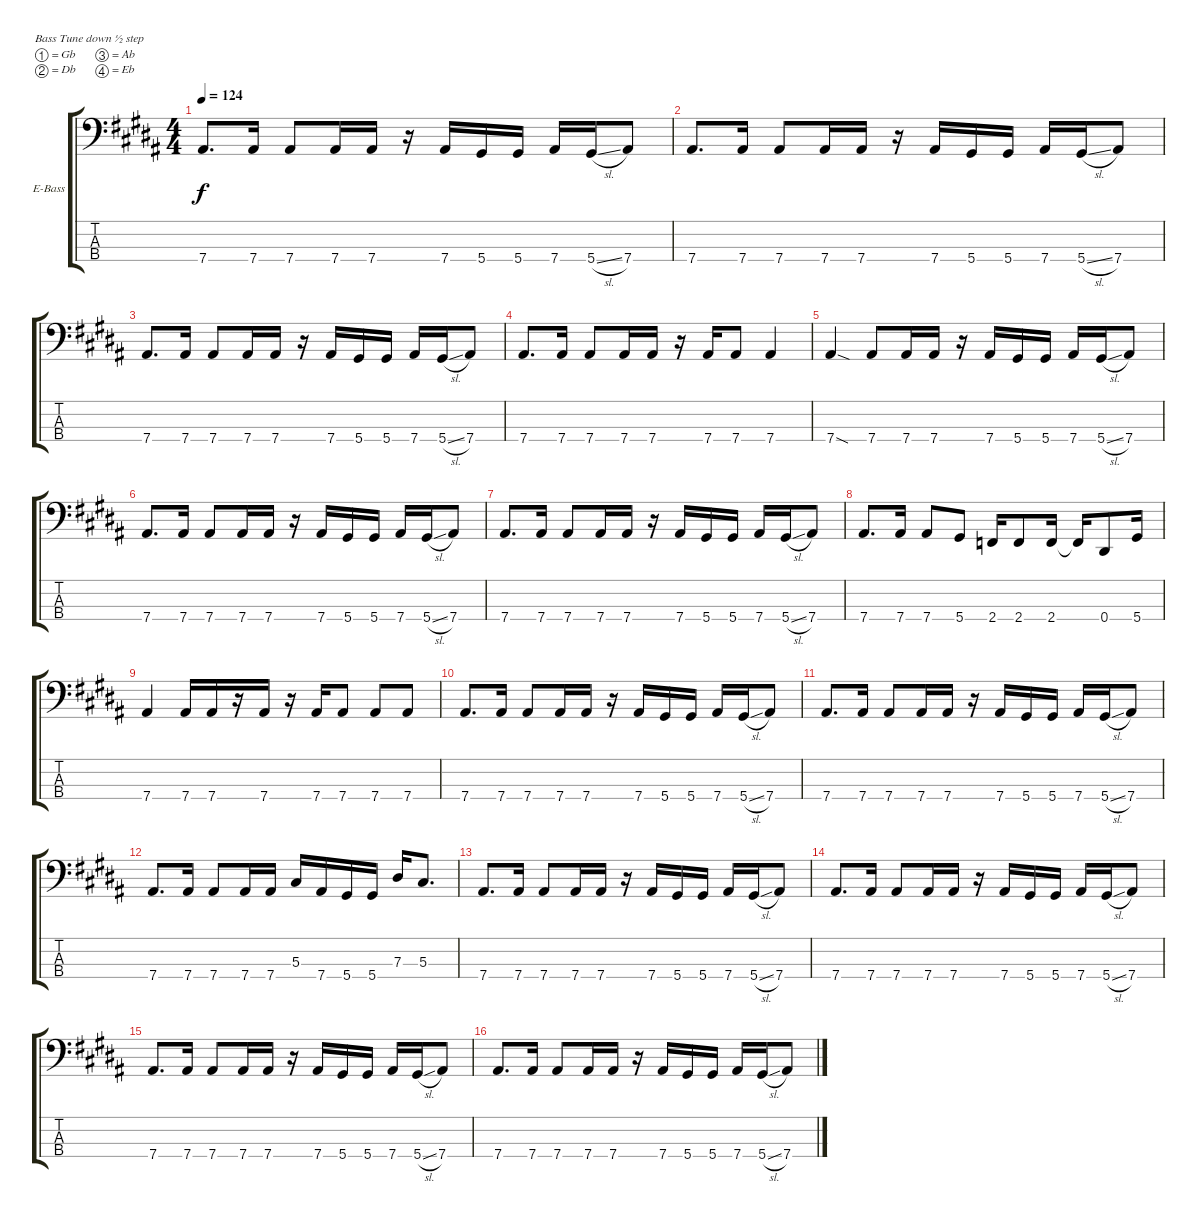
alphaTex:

\bracketExtendMode groupsimilarinstruments
\firstSystemTrackNameOrientation horizontal
\otherSystemsTrackNameOrientation horizontal
\track ("Untitled" "E-Bass") {instrument electricbassfinger}
\staff {score tabs}
\tuning (Gb2 Db2 Ab1 Eb1)
\ts (4 4)
\tempo 124
\clef f4
\ks g#minor
7.4.8{d dy f} 7.4.16 7.4.8 7.4.16 7.4.16 r.16 7.4.16 5.4.16 5.4.16 7.4.16 5.4{sl}.16 7.4.8 |
\ks b
7.4.8{d} 7.4.16 7.4.8 7.4.16 7.4.16 r.16 7.4.16 5.4.16 5.4.16 7.4.16 5.4{sl}.16 7.4.8 |
\ks g#minor
7.4.8{d} 7.4.16 7.4.8 7.4.16 7.4.16 r.16 7.4.16 5.4.16 5.4.16 7.4.16 5.4{sl}.16 7.4.8 |
7.4.8{d} 7.4.16 7.4.8 7.4.16 7.4.16 r.16 7.4.16 7.4.8 7.4.4 |
\ks b
7.4{sod}.4 7.4.8 7.4.16 7.4.16 r.16 7.4.16 5.4.16 5.4.16 7.4.16 5.4{sl}.16 7.4.8 |
\ks g#minor
7.4.8{d} 7.4.16 7.4.8 7.4.16 7.4.16 r.16 7.4.16 5.4.16 5.4.16 7.4.16 5.4{sl}.16 7.4.8 |
7.4.8{d} 7.4.16 7.4.8 7.4.16 7.4.16 r.16 7.4.16 5.4.16 5.4.16 7.4.16 5.4{sl}.16 7.4.8 |
\ks b
7.4.8{d} 7.4.16 7.4.8 5.4.8 2.4.16 2.4.8 2.4.16 2.4{t}.16 0.4.8 5.4.16 |
\ks g#minor
7.4.4 7.4.16 7.4.16 r.16 7.4.16 r.16 7.4.16 7.4.8 7.4.8 7.4.8 |
7.4.8{d} 7.4.16 7.4.8 7.4.16 7.4.16 r.16 7.4.16 5.4.16 5.4.16 7.4.16 5.4{sl}.16 7.4.8 |
\ks b
7.4.8{d} 7.4.16 7.4.8 7.4.16 7.4.16 r.16 7.4.16 5.4.16 5.4.16 7.4.16 5.4{sl}.16 7.4.8 |
\ks g#minor
7.4.8{d} 7.4.16 7.4.8 7.4.16 7.4.16 5.3.16 7.4.16 5.4.16 5.4.16 7.3.16 5.3.8{d} |
7.4.8{d} 7.4.16 7.4.8 7.4.16 7.4.16 r.16 7.4.16 5.4.16 5.4.16 7.4.16 5.4{sl}.16 7.4.8 |
\ks b
7.4.8{d} 7.4.16 7.4.8 7.4.16 7.4.16 r.16 7.4.16 5.4.16 5.4.16 7.4.16 5.4{sl}.16 7.4.8 |
\ks g#minor
7.4.8{d} 7.4.16 7.4.8 7.4.16 7.4.16 r.16 7.4.16 5.4.16 5.4.16 7.4.16 5.4{sl}.16 7.4.8 |
7.4.8{d} 7.4.16 7.4.8 7.4.16 7.4.16 r.16 7.4.16 5.4.16 5.4.16 7.4.16 5.4{sl}.16 7.4.8
